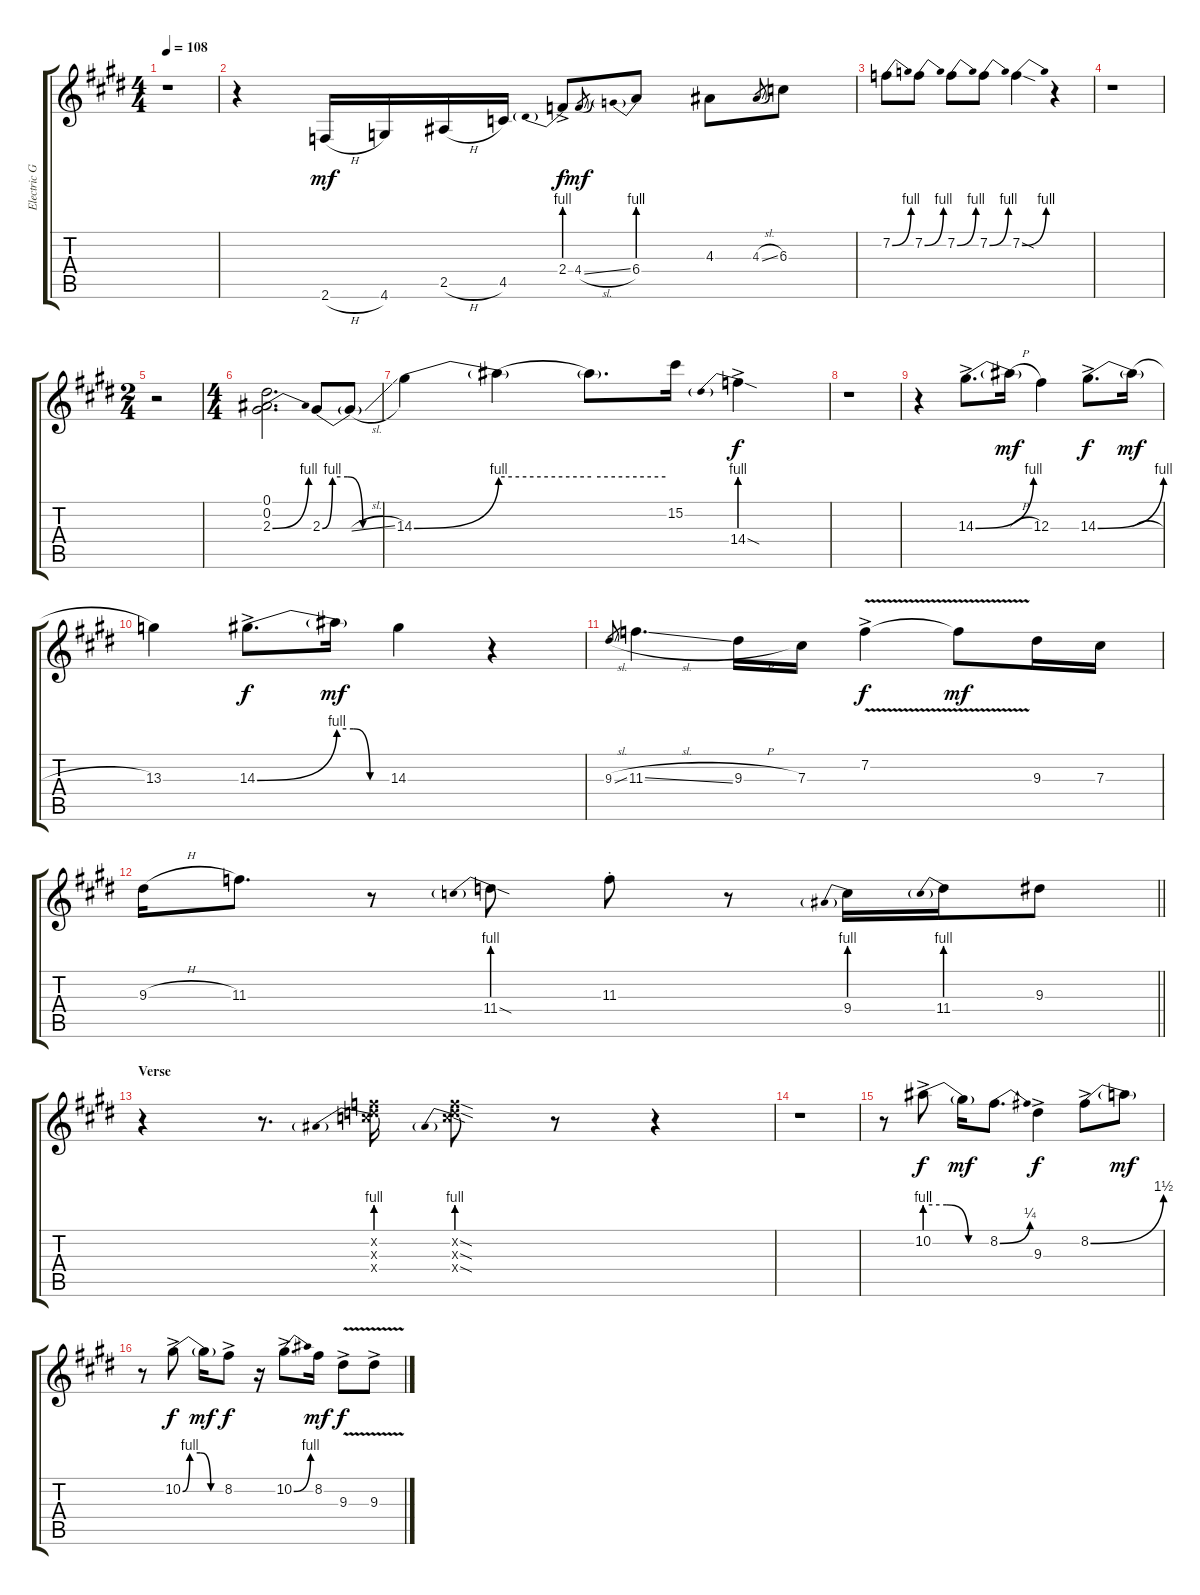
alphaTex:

\track ("Electric Guitar 2" "Electric G") {instrument electricguitarclean}
\staff {score tabs}
\tuning (Eb4 Bb3 Gb3 Db3 Ab2 Eb2) {hide}
\ts (4 4)
\tempo 108
\clef g2
\ks c#minor
r.1{dy mf} |
\ks e
r.4 2.6{h}.16 4.6.16 2.5{h}.16 4.5.16 2.4{be (prebend 0 4 60 4) ac}.8{dy f} 4.4{sl}.8{gr dy mf} 6.4{be (prebend 0 4 60 4)}.8 4.3.8 4.3{sl}.8{gr} 6.3.8 |
\ks c#minor
7.2{be (bend 0 0 60 4)}.8 7.2{be (bend 0 0 60 4)}.8 7.2{be (bend 0 0 60 4)}.8 7.2{be (bend 0 0 60 4)}.8 7.2{be (bend 0 0 60 4) sod}.4 r.4 |
r.1 |
\ts (2 4)
\ks e
r.2 |
\ts (4 4)
\ks c#minor
(0.1 0.2 2.3{be (bend 0 0 60 4)}).2{d} 2.3{be (custom 0 0 10 4 25 4 40 0 60 0)}.8 2.3{sl t}.8 |
14.3{be (bend 0 0 60 4)}.4 14.3{be (hold 0 4 60 4) t}.4 14.3{be (hold 0 4 60 4) t}.8{d} 15.2.16 14.4{be (prebend 0 4 60 4) sod ac}.4{dy f} |
\ks e
r.1 |
\ks c#minor
r.4 14.3{be (bend 0 0 60 4) ac}.8{d} 14.3{h t}.16{dy mf} 12.3.4 14.3{be (bend 0 0 60 4) ac}.8{d dy f} 14.3{h t}.16{dy mf} |
13.3.4 14.3{be (bend 0 0 60 4) ac}.8{d dy f} 14.3{be (custom 0 4 20 4 40 0 60 0) t}.16{dy mf} 14.3.4 r.4 |
\ks e
9.3{sl}.8{gr} 11.3{sl}.4{d} 9.3{h}.16 7.3.16 7.2{v ac}.4{dy f} 7.2{v t}.8{dy mf} 9.3.16 7.3.16 |
\barLineRight lightlight
\ks c#minor
9.3{h}.16 11.3.8{d} r.8 11.4{be (prebend 0 4 60 4) sod}.8 11.3{st}.8 r.8 9.4{be (prebend 0 4 60 4)}.16 11.4{be (prebend 0 4 60 4)}.16 9.3.8 |
\section ("" "Verse")
r.4 r.8{d} (7.2{x} 8.3{x} 9.4{be (prebend 0 4 60 4) x}).16 (7.2{sod x} 8.3{sod x} 9.4{be (prebend 0 4 60 4) sod x}).8 r.8 r.4 |
\ks e
r.1 |
\ks c#minor
r.8 10.2{be (custom 0 4 20 4 40 0 60 0) ac}.8{dy f} 10.2{t}.16{dy mf} 8.2{be (bend 0 0 60 1)}.8{d} 9.3{ac}.4{dy f} 8.2{be (bend 0 0 60 6) ac}.8 8.2{t}.8{dy mf} |
r.8 10.2{be (custom 0 0 10 4 25 4 40 0 60 0) ac}.8{dy f} 10.2{t}.16{dy mf} 8.2{ac}.8{dy f} r.16 10.2{be (bend 0 0 60 4) ac}.8{d} 8.2.16{dy mf} 9.3{v ac}.8{dy f} 9.3{v ac}.8
